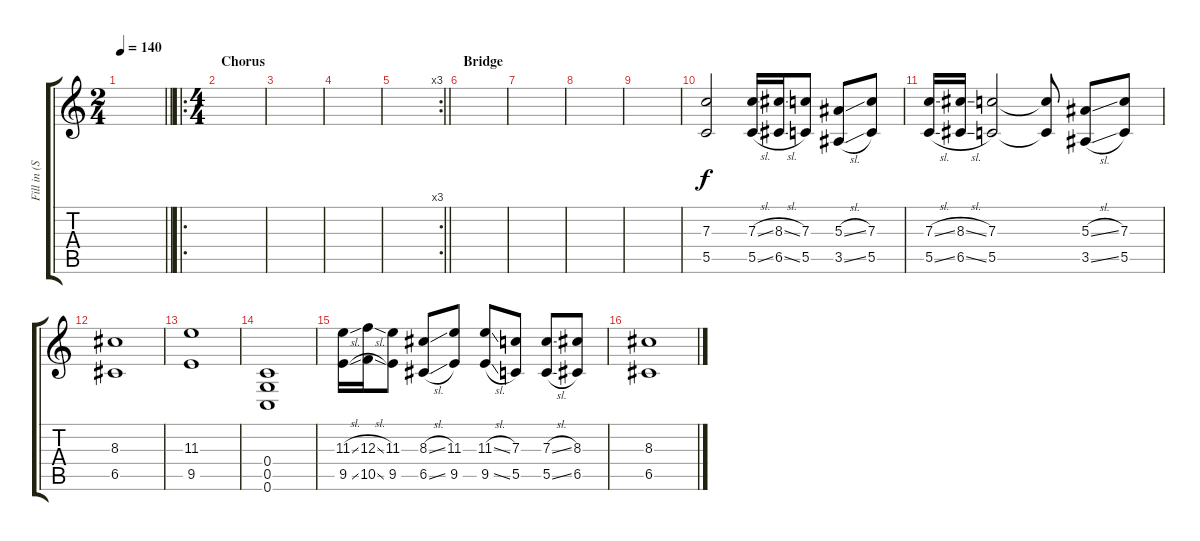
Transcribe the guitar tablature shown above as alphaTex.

\track ("Fill in (Stevie)" "Fill in (S") {instrument distortionguitar}
\staff {score tabs}
\tuning (D4 A3 F3 C3 G2 C2) {hide}
\ts (2 4)
\tempo 140
\clef g2
\barLineRight lightlight
\ks c
|
\ro
\ts (4 4)
\section ("" "Chorus")
|
|
|
\rc 3
\barLineRight lightlight
|
\section ("" "Bridge")
|
|
|
|
(7.3 5.5).2 (7.3{sl} 5.5{sl}).16 (8.3{sl} 6.5{sl}).16 (7.3 5.5).8 (5.3{sl} 3.5{sl}).8 (7.3 5.5).8 |
(7.3{sl} 5.5{sl}).16 (8.3{sl} 6.5{sl}).16 (7.3 5.5).2 (7.3{t} 5.5{t}).8 (5.3{sl} 3.5{sl}).8 (7.3 5.5).8 |
(8.3 6.5).1 |
(11.3 9.5).1 |
(0.4 0.5 0.6).1 |
(11.3{sl} 9.5{sl}).16 (12.3{sl} 10.5{sl}).16 (11.3 9.5).8 (8.3{sl} 6.5{sl}).8 (11.3 9.5).8 (11.3{sl} 9.5{sl}).8 (7.3 5.5).8 (7.3{sl} 5.5{sl}).8 (8.3 6.5).8 |
(8.3 6.5).1
